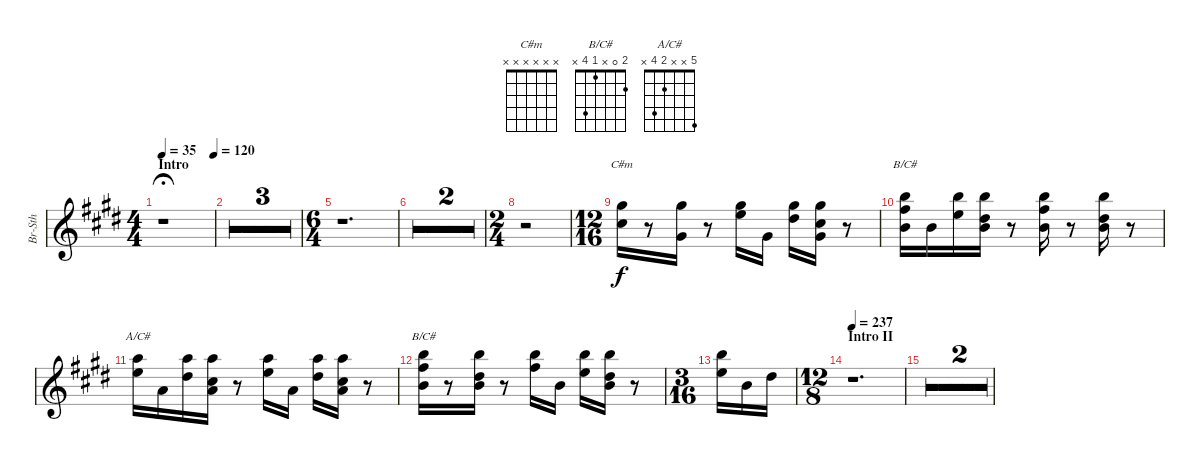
\defaultSystemsLayout 4
\bracketExtendMode groupsimilarinstruments
\otherSystemsTrackNameOrientation horizontal
\track ("Brass" "Br-Sth") {multiBarRest instrument synthbrass1}
\staff {score}
\tuning (E4 B3 G3 D3 A2 E2)
\chord ("C#m" x x x x x x)
\chord ("B/C#" 2 0 x 1 4 x) {showfingering false}
\chord ("A/C#" 5 x x 2 4 x) {showfingering false}
\ts (4 4)
\section ("" "Intro")
\tempo 35
\tempo (120 1)
\clef g2
\ks e
r.1{dy f fermata (medium 0) instrument synthbrass1} |
r.1 |
r.1 |
r.1 |
\ts (6 4)
\beaming (8 2 2 2 2 2 2)
r.1{d} |
r.1{d} |
r.1{d} |
\ts (2 4)
r.2 |
\ts (12 16)
(16.1{acc #} 14.2{acc #}).16{ch "C#m"} r.8 (16.1{acc #} 13.3{acc #}).16 r.8 (16.1{acc #} 17.2{acc forcenatural}).16 13.3{acc #}.16 (16.1{acc #} 16.2{acc #}).16 (16.1{acc #} 14.2{acc #} 13.3{acc #}).16 r.8 |
(19.1{acc forcenatural} 19.2{acc #} 16.3{acc forcenatural}).16{ch "B/C#"} 16.3{acc forcenatural}.16 (19.1{acc forcenatural} 17.2{acc forcenatural}).16 (19.1{acc forcenatural} 16.2{acc #} 16.3{acc forcenatural}).16 r.8 (19.1{acc forcenatural} 19.2{acc #} 16.3{acc forcenatural}).16 r.8 (19.1{acc forcenatural} 16.2{acc #} 16.3{acc forcenatural}).16 r.8 |
(17.1{acc forcenatural} 17.2{acc forcenatural}).16{ch "A/C#"} 14.3{acc forcenatural}.16 (17.1{acc forcenatural} 16.2{acc #}).16 (17.1{acc forcenatural} 14.2{acc #} 14.3{acc forcenatural}).16 r.8 (17.1{acc forcenatural} 17.2{acc forcenatural}).16 14.3{acc forcenatural}.16 (17.1{acc forcenatural} 16.2{acc #}).16 (17.1{acc forcenatural} 14.2{acc #} 14.3{acc forcenatural}).16 r.8 |
(19.1{acc forcenatural} 19.2{acc #} 16.3{acc forcenatural}).16{ch "B/C#"} r.8 (19.1{acc forcenatural} 16.2{acc #} 16.3{acc forcenatural}).16 r.8 (19.1{acc forcenatural} 19.2{acc #}).16 16.3{acc forcenatural}.16 (19.1{acc forcenatural} 17.2{acc forcenatural}).16 (19.1{acc forcenatural} 16.2{acc #} 16.3{acc forcenatural}).16 r.8 |
\ts (3 16)
(19.1{acc forcenatural} 17.2{acc forcenatural}).16 12.2{acc forcenatural}.16 11.1{acc #}.16 |
\ts (12 8)
\section ("" "Intro II")
\tempo 237
r.1{d} |
r.1{d} |
r.1{d}
